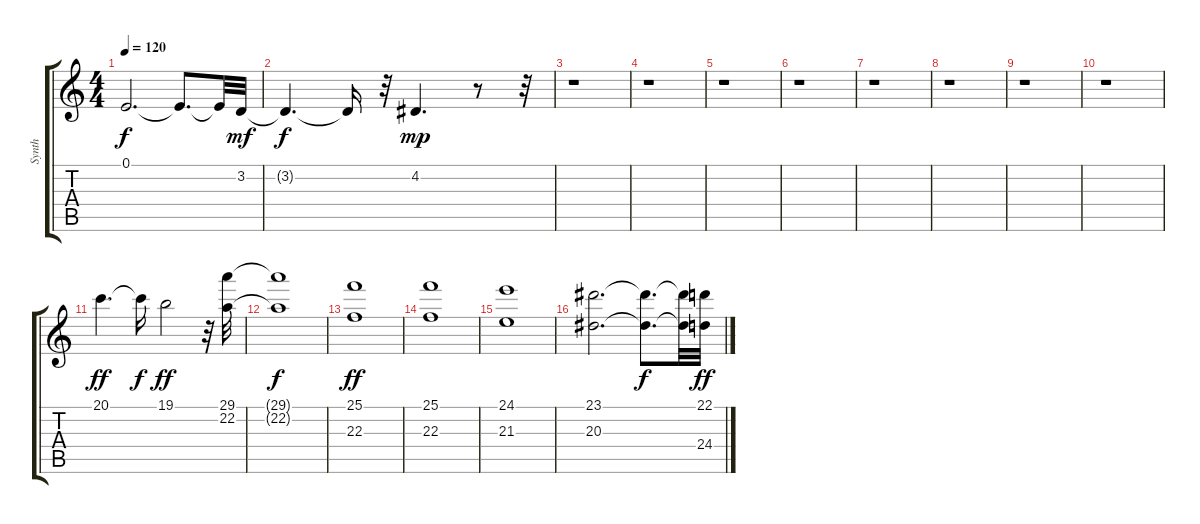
\track ("Synth" "Synth") {instrument synthstrings1}
\staff {score tabs}
\tuning (E4 B3 G3 D3 A2 D2) {hide}
\ts (4 4)
\tempo 120
\clef g2
\ks c
0.1{t}.2{d dy f} 0.1{t}.8{d} 0.1{t}.32 3.2.32{dy mf} |
3.2{t}.4{d dy f} 3.2{t}.16 r.32 4.2.4{d dy mp} r.8 r.32 |
r.1 |
r.1 |
r.1 |
r.1 |
r.1 |
r.1 |
r.1 |
r.1 |
20.1.4{d dy ff} 20.1{t}.16{dy f} 19.1.2{dy ff} r.32 (29.1 22.2).32 |
(29.1{t} 22.2{t}).1{dy f} |
(25.1 22.3).1{dy ff} |
(25.1 22.3).1 |
(24.1 21.3).1 |
(23.1 20.3).2{d} (23.1{t} 20.3{t}).8{d dy f} (23.1{t} 20.3{t}).32 (22.1 24.4).32{dy ff}
